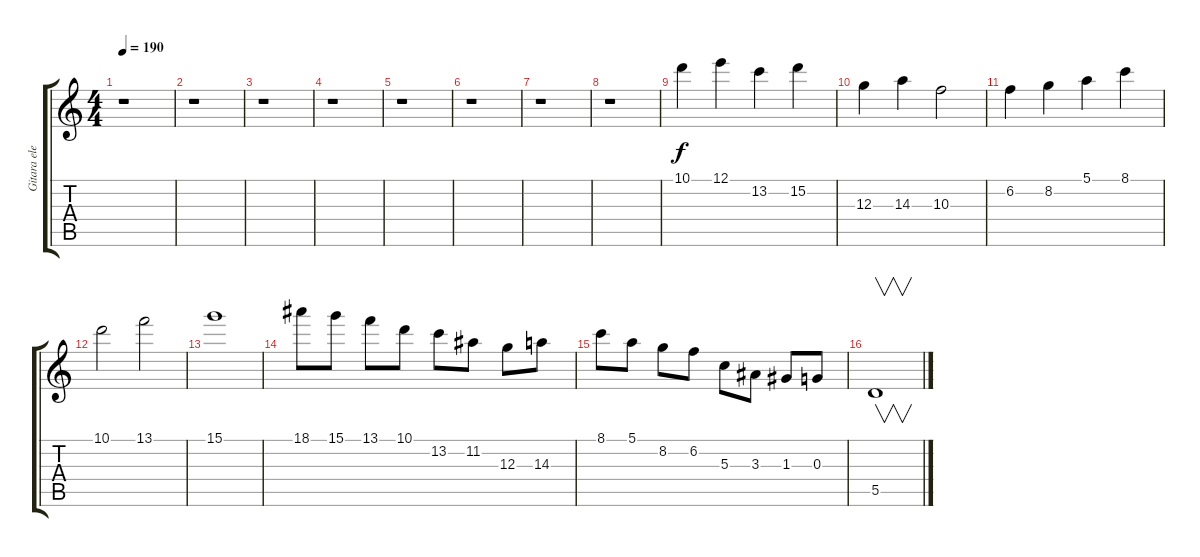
\track ("Gitara elektryczna (II)" "Gitara ele") {instrument distortionguitar}
\staff {score tabs}
\tuning (E4 B3 G3 D3 A2 E2) {hide}
\ts (4 4)
\tempo 190
\clef g2
\ks c
r.1{dy f} |
r.1 |
r.1 |
r.1 |
r.1 |
r.1 |
r.1 |
r.1 |
10.1.4{instrument electricguitarclean} 12.1.4 13.2.4 15.2.4 |
12.3.4 14.3.4 10.3.2 |
6.2.4 8.2.4 5.1.4 8.1.4 |
10.1.2 13.1.2 |
15.1.1 |
18.1.8 15.1.8 13.1.8 10.1.8 13.2.8 11.2.8 12.3.8 14.3.8 |
8.1.8 5.1.8 8.2.8 6.2.8 5.3.8 3.3.8 1.3.8 0.3.8 |
5.5.1{v}
